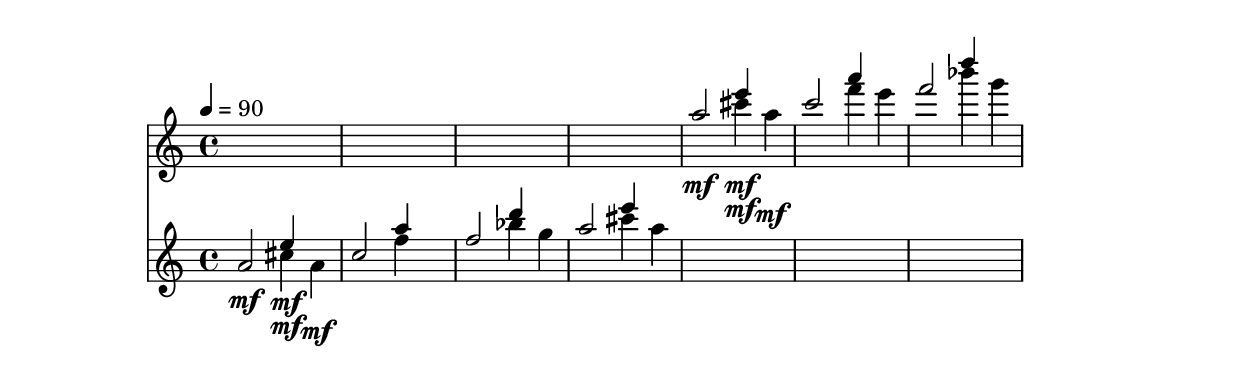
\version "2.16.2"
\score {
 <<
\new Staff{
s1
s1
s1
s1

\set Staff.midiMinimumVolume = #0
\set Staff.midiMaximumVolume = #1.0
\set Staff.midiInstrument = #"acoustic grand"
<< { a''2\mf } \\ { s2 cis'''4\mf } \\ { s2 e'''4\mf } \\ { s2. a''4\mf } \\ { s1 } \\ >>
<< { c'''2 } \\ { s2 f'''4 } \\ { s2 a'''4 } \\ { s2. e'''4 } \\ { s1 } \\ >>
<< { f'''2 } \\ { s2 bes'''4 } \\ { s2 d''''4 } \\ { s2. g'''4 } \\ { s1 } \\ >>

}
\new Staff{

\tempo 4=90
\clef treble
\time 4/4
\set Staff.midiMinimumVolume = #0
\set Staff.midiMaximumVolume = #1.0
\set Staff.midiInstrument = #"acoustic grand"
<< { a'2\mf } \\ { s2 cis''4\mf } \\ { s2 e''4\mf } \\ { s2. a'4\mf } \\ { s1 } \\ >>
<< { c''2 } \\ { s2 f''4 } \\ { s2 a''4 } \\ { s2. s4 } \\ { s1 } \\ >>
<< { f''2 } \\ { s2 bes''4 } \\ { s2 d'''4 } \\ { s2. g''4 } \\ { s1 } \\ >>
<< { a''2 } \\ { s2 cis'''4 } \\ { s2 e'''4 } \\ { s2. a''4 } \\ { s1 } \\ >>
s1
s1
s1

}
>> 
\layout{ }
\midi {
\context {
\Score 
tempoWholesPerMinute = #(ly:make-moment 72 2)
}
}
}